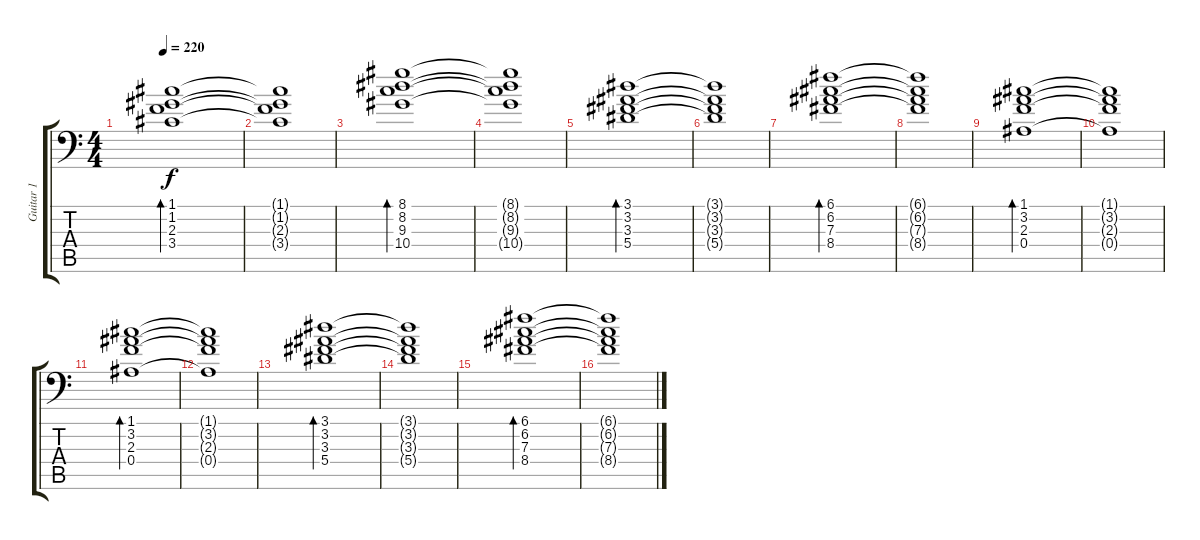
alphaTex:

\track ("Guitar 1" "Guitar 1") {instrument distortionguitar}
\staff {score tabs}
\tuning (C4 G3 Eb3 Bb2 F2 Bb1) {hide}
\ts (4 4)
\tempo 220
\clef f4
\ks c
(1.1 1.2 2.3 3.4).1{bd 240 dy f} |
(1.1{t} 1.2{t} 2.3{t} 3.4{t}).1 |
(8.1 8.2 9.3 10.4).1{bd 480} |
(8.1{t} 8.2{t} 9.3{t} 10.4{t}).1 |
(3.1 3.2 3.3 5.4).1{bd 480 instrument electricguitarmuted} |
(3.1{t} 3.2{t} 3.3{t} 5.4{t}).1 |
(6.1 6.2 7.3 8.4).1{bd 480} |
(6.1{t} 6.2{t} 7.3{t} 8.4{t}).1 |
(1.1 3.2 2.3 0.4).1{bd 480} |
(1.1{t} 3.2{t} 2.3{t} 0.4{t}).1 |
(1.1 3.2 2.3 0.4).1{bd 480} |
(1.1{t} 3.2{t} 2.3{t} 0.4{t}).1 |
(3.1 3.2 3.3 5.4).1{bd 480 instrument electricguitarmuted} |
(3.1{t} 3.2{t} 3.3{t} 5.4{t}).1 |
(6.1 6.2 7.3 8.4).1{bd 480} |
(6.1{t} 6.2{t} 7.3{t} 8.4{t}).1
